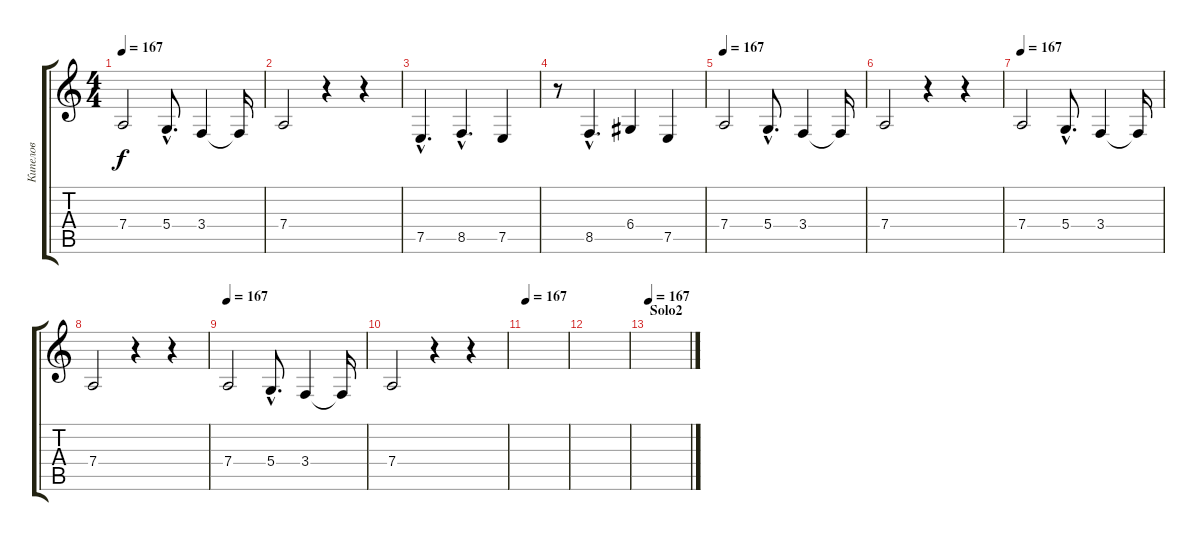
\track ("Кипелов" "Кипелов") {instrument tenorsax}
\staff {score tabs}
\tuning (E4 B3 G3 D3 A2 E2) {hide}
\ts (4 4)
\tempo 167
\clef g2
\ks c
7.4.2{dy f} 5.4{hac}.8{d} 3.4.4 3.4{t}.16 |
7.4.2 r.4 r.4 |
7.5{hac}.4{d} 8.5{hac}.4{d} 7.5.4 |
r.8 8.5{hac}.4{d} 6.4.4 7.5.4 |
\tempo 167
7.4.2 5.4{hac}.8{d} 3.4.4 3.4{t}.16 |
7.4.2 r.4 r.4 |
\tempo 167
7.4.2 5.4{hac}.8{d} 3.4.4 3.4{t}.16 |
7.4.2 r.4 r.4 |
\tempo 167
7.4.2 5.4{hac}.8{d} 3.4.4 3.4{t}.16 |
7.4.2 r.4 r.4 |
\tempo 167
|
|
\section ("" "Solo2")
\tempo 167
